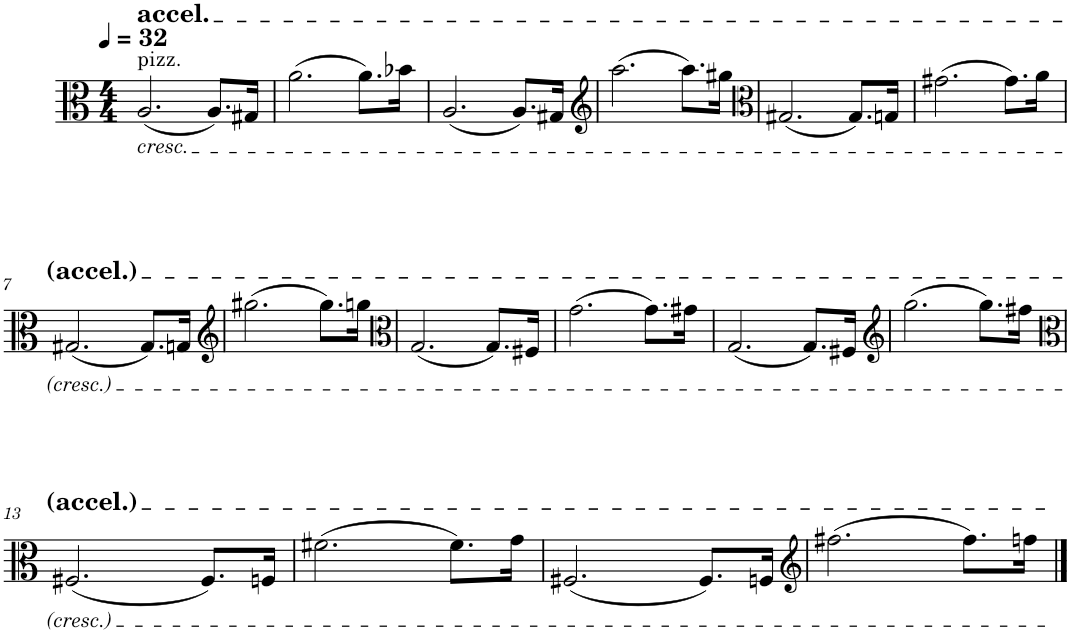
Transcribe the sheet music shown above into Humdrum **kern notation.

**kern
*part1
*staff1
*I"Viola
*I'Vla.
*clefC3
*k[]
*M4/4
*MM32
=1
!LO:TX:a:t=pizz.
!LO:TX:a:t=accel.
!LO:TX:b:i:t=cresc.
(2.A/
8.A/L)
16G#X/Jk
=2
(2.a\
8.a\L)
16b-X\Jk
=3
(2.A/
8.A/L)
16G#X/Jk
=4
*clefG2
(2.aa\
8.aa\L)
16gg#X\Jk
=5
*clefC3
(2.G#X/
8.G#/L)
16Gn/Jk
=6
(2.g#X\
8.g#\L)
16a\Jk
!!LO:LB:g=z
=7
(2.G#X/
8.G#/L)
16Gn/Jk
=8
*clefG2
(2.gg#X\
8.gg#\L)
16ggn\Jk
=9
*clefC3
(2.G/
8.G/L)
16F#X/Jk
=10
(2.g\
8.g\L)
16g#X\Jk
=11
(2.G/
8.G/L)
16F#X/Jk
=12
*clefG2
(2.gg\
8.gg\L)
16ff#X\Jk
!!LO:LB:g=z
=13
*clefC3
(2.F#X/
8.F#/L)
16Fn/Jk
=14
(2.f#X\
8.f#\L)
16g\Jk
=15
(2.F#X/
8.F#/L)
16Fn/Jk
=16
*clefG2
(2.ff#X\
8.ff#\L)
16ffn\Jk
==
*-
